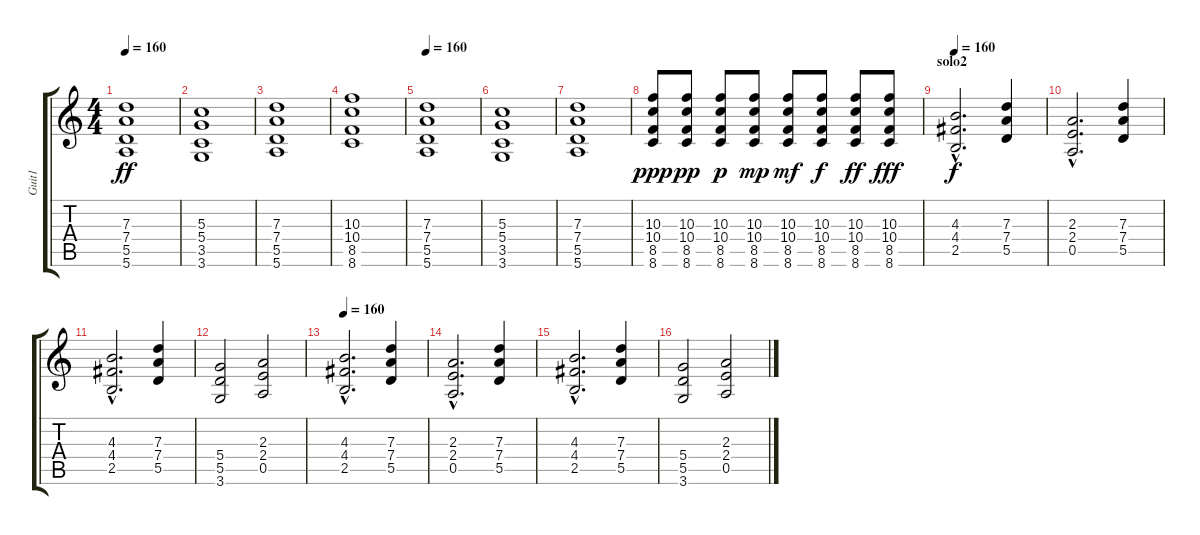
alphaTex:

\track ("Guit1" "Guit1") {instrument electricguitarclean}
\staff {score tabs}
\tuning (E4 B3 G3 D3 A2 E2) {hide}
\ts (4 4)
\tempo 160
\clef g2
\ks c
(7.3 7.4 5.5 5.6).1{dy ff} |
(5.3 5.4 3.5 3.6).1 |
(7.3 7.4 5.5 5.6).1 |
(10.3 10.4 8.5 8.6).1 |
\tempo 160
(7.3 7.4 5.5 5.6).1 |
(5.3 5.4 3.5 3.6).1 |
(7.3 7.4 5.5 5.6).1 |
(10.3 10.4 8.5 8.6).8{dy ppp} (10.3 10.4 8.5 8.6).8{dy pp} (10.3 10.4 8.5 8.6).8{dy p} (10.3 10.4 8.5 8.6).8{dy mp} (10.3 10.4 8.5 8.6).8{dy mf} (10.3 10.4 8.5 8.6).8{dy f} (10.3 10.4 8.5 8.6).8{dy ff} (10.3 10.4 8.5 8.6).8{dy fff} |
\section ("" "solo2")
\tempo 160
(4.3{hac} 4.4{hac} 2.5{hac}).2{d dy f volume 11 instrument overdrivenguitar} (7.3 7.4 5.5).4 |
(2.3{hac} 2.4{hac} 0.5{hac}).2{d} (7.3 7.4 5.5).4 |
(4.3{hac} 4.4{hac} 2.5{hac}).2{d} (7.3 7.4 5.5).4 |
(5.4 5.5 3.6).2 (2.3 2.4 0.5).2 |
\tempo 160
(4.3{hac} 4.4{hac} 2.5{hac}).2{d volume 11 instrument overdrivenguitar} (7.3 7.4 5.5).4 |
(2.3{hac} 2.4{hac} 0.5{hac}).2{d} (7.3 7.4 5.5).4 |
(4.3{hac} 4.4{hac} 2.5{hac}).2{d} (7.3 7.4 5.5).4 |
(5.4 5.5 3.6).2 (2.3 2.4 0.5).2
